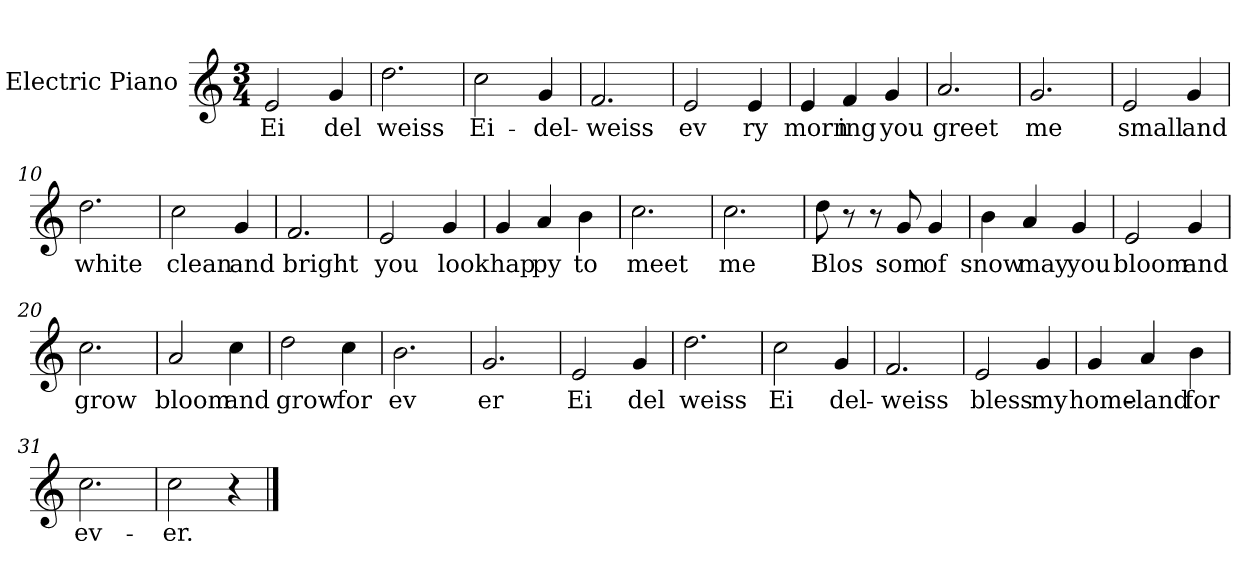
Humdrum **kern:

**kern	**text
*part1	*part1
*staff1	*staff1
*I"Electric Piano	*
*I'E.Pno	*
*clefG2	*
*k[]	*
*C:	*
*M3/4	*
=1	=1
2e/	Ei
4g/	del
=2	=2
2.dd\	weiss
=3	=3
2cc\	Ei-
4g/	-del-
=4	=4
2.f/	weiss
=5	=5
2e/	ev
4e/	ry
=6	=6
4e/	morn
4f/	ing
4g/	you
=7	=7
2.a/	greet
=8	=8
2.g/	me
!!LO:LB:g=z
=9	=9
2e/	small
4g/	and
=10	=10
2.dd\	white
=11	=11
2cc\	clean
4g/	and
=12	=12
2.f/	bright
=13	=13
2e/	you
4g/	look
=14	=14
4g/	hap
4a/	py
4b\	to
=15	=15
2.cc\	meet
=16	=16
2.cc\	me
!!LO:LB:g=z
=17	=17
8dd\	Blos
8r	.
8r	.
8g/	som
4g/	of
=18	=18
4b\	snow
4a/	may
4g/	you
=19	=19
2e/	bloom
4g/	and
=20	=20
2.cc\	grow
=21	=21
2a/	bloom
4cc\	and
=22	=22
2dd\	grow
4cc\	for
!!LO:LB:g=z
=23	=23
2.b\	ev
=24	=24
2.g/	er
=25	=25
2e/	Ei
4g/	del
=26	=26
2.dd\	weiss
=27	=27
2cc\	Ei
4g/	-del-
=28	=28
2.f/	-weiss
=29	=29
2e/	bless
4g/	my
=30	=30
4g/	home-
4a/	-land
4b\	for
=31	=31
2.cc\	ev-
=32	=32
2cc\	-er.-
4r	.
==	==
*-	*-
